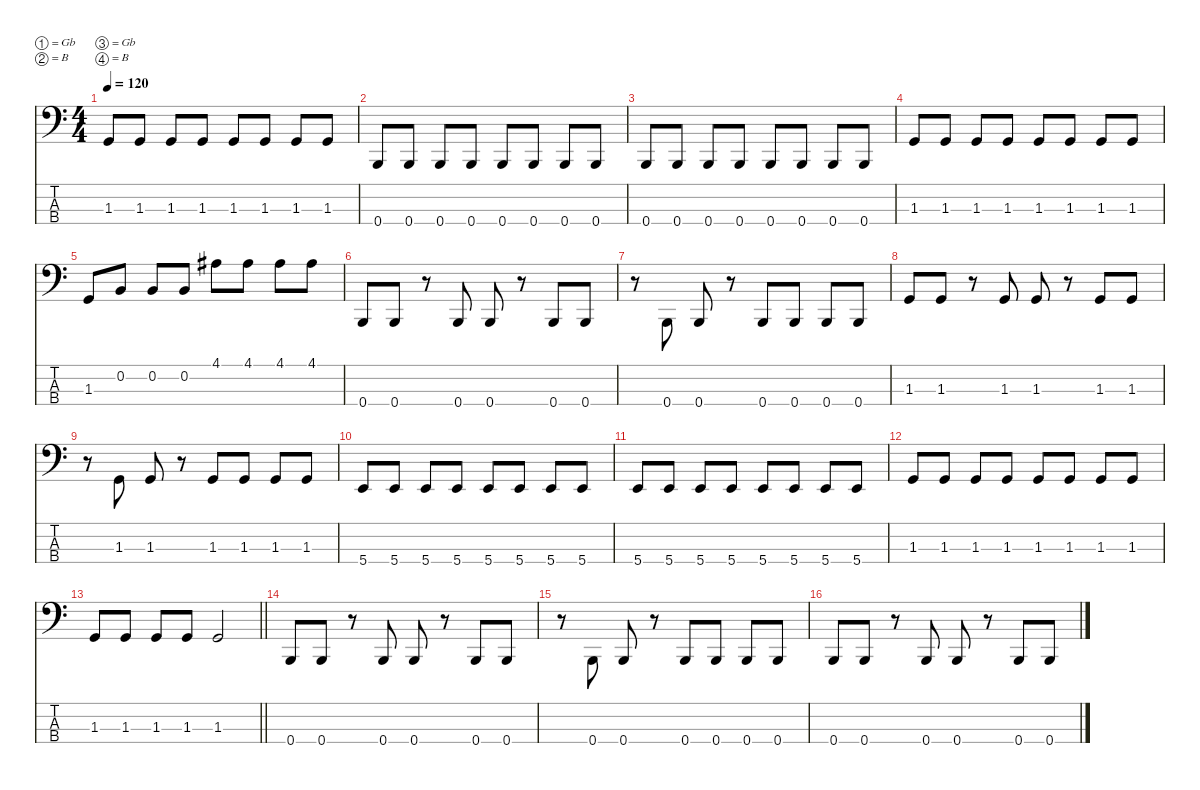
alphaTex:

\defaultSystemsLayout 4
\hideDynamics
\bracketExtendMode nobrackets
\singleTrackTrackNamePolicy hidden
\multiTrackTrackNamePolicy hidden
\firstSystemTrackNameMode fullname
\firstSystemTrackNameOrientation horizontal
\otherSystemsTrackNameOrientation horizontal
\track ("Bass" "el.bs.") {instrument electricbassfinger}
\staff {score tabs}
\tuning (Gb2 B1 Gb1 B0)
\ts (4 4)
\tempo 120
\clef f4
\ks c
1.3.8{dy f beam Up} 1.3.8{beam Up} 1.3.8{beam Up} 1.3.8{beam Up} 1.3.8{beam Up} 1.3.8{beam Up} 1.3.8{beam Up} 1.3.8{beam Up} |
0.4.8{beam Up} 0.4.8{beam Up} 0.4.8{beam Up} 0.4.8{beam Up} 0.4.8{beam Up} 0.4.8{beam Up} 0.4.8{beam Up} 0.4.8{beam Up} |
0.4.8{beam Up} 0.4.8{beam Up} 0.4.8{beam Up} 0.4.8{beam Up} 0.4.8{beam Up} 0.4.8{beam Up} 0.4.8{beam Up} 0.4.8{beam Up} |
1.3.8{beam Up} 1.3.8{beam Up} 1.3.8{beam Up} 1.3.8{beam Up} 1.3.8{beam Up} 1.3.8{beam Up} 1.3.8{beam Up} 1.3.8{beam Up} |
1.3.8{beam Up} 0.2.8{beam Up} 0.2.8{beam Up} 0.2.8{beam Up} 4.1{acc #}.8{beam Down} 4.1{acc #}.8{beam Down} 4.1{acc #}.8{beam Down} 4.1{acc #}.8{beam Down} |
0.4.8{beam Up} 0.4.8{beam Up} r.8{beam Up} 0.4.8{beam Up} 0.4.8{beam Up} r.8{beam Up} 0.4.8{beam Up} 0.4.8{beam Up} |
r.8{beam Down} 0.4.8{beam Up} 0.4.8{beam Up} r.8{beam Up} 0.4.8{beam Up} 0.4.8{beam Up} 0.4.8{beam Up} 0.4.8{beam Up} |
1.3.8{beam Up} 1.3.8{beam Up} r.8{beam Up} 1.3.8{beam Up} 1.3.8{beam Up} r.8{beam Up} 1.3.8{beam Up} 1.3.8{beam Up} |
r.8{beam Down} 1.3.8{beam Up} 1.3.8{beam Up} r.8{beam Up} 1.3.8{beam Up} 1.3.8{beam Up} 1.3.8{beam Up} 1.3.8{beam Up} |
5.4.8{beam Up} 5.4.8{beam Up} 5.4.8{beam Up} 5.4.8{beam Up} 5.4.8{beam Up} 5.4.8{beam Up} 5.4.8{beam Up} 5.4.8{beam Up} |
5.4.8{beam Up} 5.4.8{beam Up} 5.4.8{beam Up} 5.4.8{beam Up} 5.4.8{beam Up} 5.4.8{beam Up} 5.4.8{beam Up} 5.4.8{beam Up} |
1.3.8{beam Up} 1.3.8{beam Up} 1.3.8{beam Up} 1.3.8{beam Up} 1.3.8{beam Up} 1.3.8{beam Up} 1.3.8{beam Up} 1.3.8{beam Up} |
\barLineRight lightlight
1.3.8{beam Up} 1.3.8{beam Up} 1.3.8{beam Up} 1.3.8{beam Up} 1.3.2{beam Up} |
0.4.8{beam Up} 0.4.8{beam Up} r.8{beam Up} 0.4.8{beam Up} 0.4.8{beam Up} r.8{beam Up} 0.4.8{beam Up} 0.4.8{beam Up} |
r.8{beam Down} 0.4.8{beam Up} 0.4.8{beam Up} r.8{beam Up} 0.4.8{beam Up} 0.4.8{beam Up} 0.4.8{beam Up} 0.4.8{beam Up} |
0.4.8{beam Up} 0.4.8{beam Up} r.8{beam Up} 0.4.8{beam Up} 0.4.8{beam Up} r.8{beam Up} 0.4.8{beam Up} 0.4.8{beam Up}
